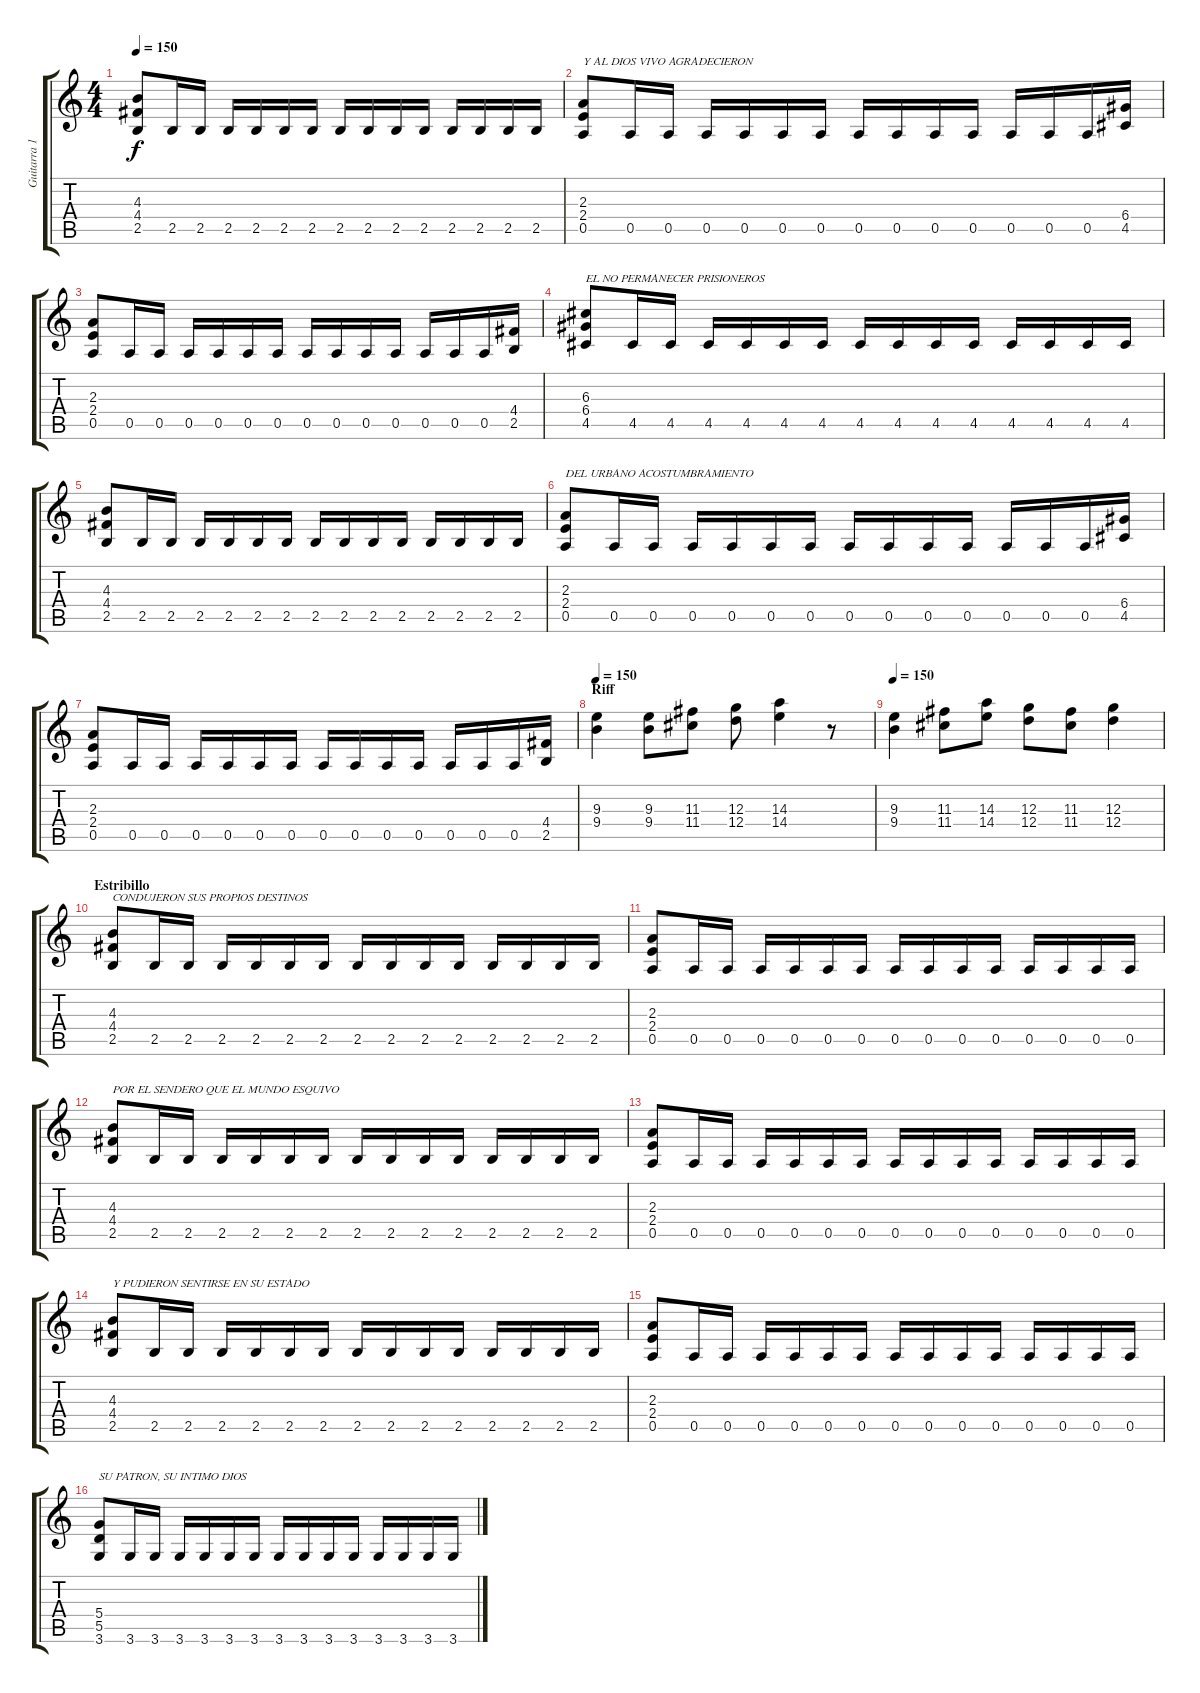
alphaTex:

\track ("Guitarra 1" "Guitarra 1") {instrument distortionguitar}
\staff {score tabs}
\tuning (E4 B3 G3 D3 A2 E2) {hide}
\ts (4 4)
\tempo 150
\clef g2
\ks c
(4.3 4.4 2.5).8{dy f} 2.5.16 2.5.16 2.5.16 2.5.16 2.5.16 2.5.16 2.5.16 2.5.16 2.5.16 2.5.16 2.5.16 2.5.16 2.5.16 2.5.16 |
(2.3 2.4 0.5).8{txt "Y AL DIOS VIVO AGRADECIERON"} 0.5.16 0.5.16 0.5.16 0.5.16 0.5.16 0.5.16 0.5.16 0.5.16 0.5.16 0.5.16 0.5.16 0.5.16 0.5.16 (6.4 4.5).16 |
(2.3 2.4 0.5).8 0.5.16 0.5.16 0.5.16 0.5.16 0.5.16 0.5.16 0.5.16 0.5.16 0.5.16 0.5.16 0.5.16 0.5.16 0.5.16 (4.4 2.5).16 |
(6.3 6.4 4.5).8{txt "EL NO PERMANECER PRISIONEROS"} 4.5.16 4.5.16 4.5.16 4.5.16 4.5.16 4.5.16 4.5.16 4.5.16 4.5.16 4.5.16 4.5.16 4.5.16 4.5.16 4.5.16 |
(4.3 4.4 2.5).8 2.5.16 2.5.16 2.5.16 2.5.16 2.5.16 2.5.16 2.5.16 2.5.16 2.5.16 2.5.16 2.5.16 2.5.16 2.5.16 2.5.16 |
(2.3 2.4 0.5).8{txt "DEL URBANO ACOSTUMBRAMIENTO"} 0.5.16 0.5.16 0.5.16 0.5.16 0.5.16 0.5.16 0.5.16 0.5.16 0.5.16 0.5.16 0.5.16 0.5.16 0.5.16 (6.4 4.5).16 |
(2.3 2.4 0.5).8 0.5.16 0.5.16 0.5.16 0.5.16 0.5.16 0.5.16 0.5.16 0.5.16 0.5.16 0.5.16 0.5.16 0.5.16 0.5.16 (4.4 2.5).16 |
\section ("" "Riff")
\tempo 150
(9.3 9.4).4 (9.3 9.4).8 (11.3 11.4).8 (12.3 12.4).8 (14.3 14.4).4 r.8 |
\tempo 150
(9.3 9.4).4 (11.3 11.4).8 (14.3 14.4).8 (12.3 12.4).8 (11.3 11.4).8 (12.3 12.4).4 |
\section ("" "Estribillo")
(4.3 4.4 2.5).8{txt "CONDUJERON SUS PROPIOS DESTINOS"} 2.5.16 2.5.16 2.5.16 2.5.16 2.5.16 2.5.16 2.5.16 2.5.16 2.5.16 2.5.16 2.5.16 2.5.16 2.5.16 2.5.16 |
(2.3 2.4 0.5).8 0.5.16 0.5.16 0.5.16 0.5.16 0.5.16 0.5.16 0.5.16 0.5.16 0.5.16 0.5.16 0.5.16 0.5.16 0.5.16 0.5.16 |
(4.3 4.4 2.5).8{txt "POR EL SENDERO QUE EL MUNDO ESQUIVO"} 2.5.16 2.5.16 2.5.16 2.5.16 2.5.16 2.5.16 2.5.16 2.5.16 2.5.16 2.5.16 2.5.16 2.5.16 2.5.16 2.5.16 |
(2.3 2.4 0.5).8 0.5.16 0.5.16 0.5.16 0.5.16 0.5.16 0.5.16 0.5.16 0.5.16 0.5.16 0.5.16 0.5.16 0.5.16 0.5.16 0.5.16 |
(4.3 4.4 2.5).8{txt "Y PUDIERON SENTIRSE EN SU ESTADO"} 2.5.16 2.5.16 2.5.16 2.5.16 2.5.16 2.5.16 2.5.16 2.5.16 2.5.16 2.5.16 2.5.16 2.5.16 2.5.16 2.5.16 |
(2.3 2.4 0.5).8 0.5.16 0.5.16 0.5.16 0.5.16 0.5.16 0.5.16 0.5.16 0.5.16 0.5.16 0.5.16 0.5.16 0.5.16 0.5.16 0.5.16 |
(5.4 5.5 3.6).8{txt "SU PATRON, SU INTIMO DIOS"} 3.6.16 3.6.16 3.6.16 3.6.16 3.6.16 3.6.16 3.6.16 3.6.16 3.6.16 3.6.16 3.6.16 3.6.16 3.6.16 3.6.16
